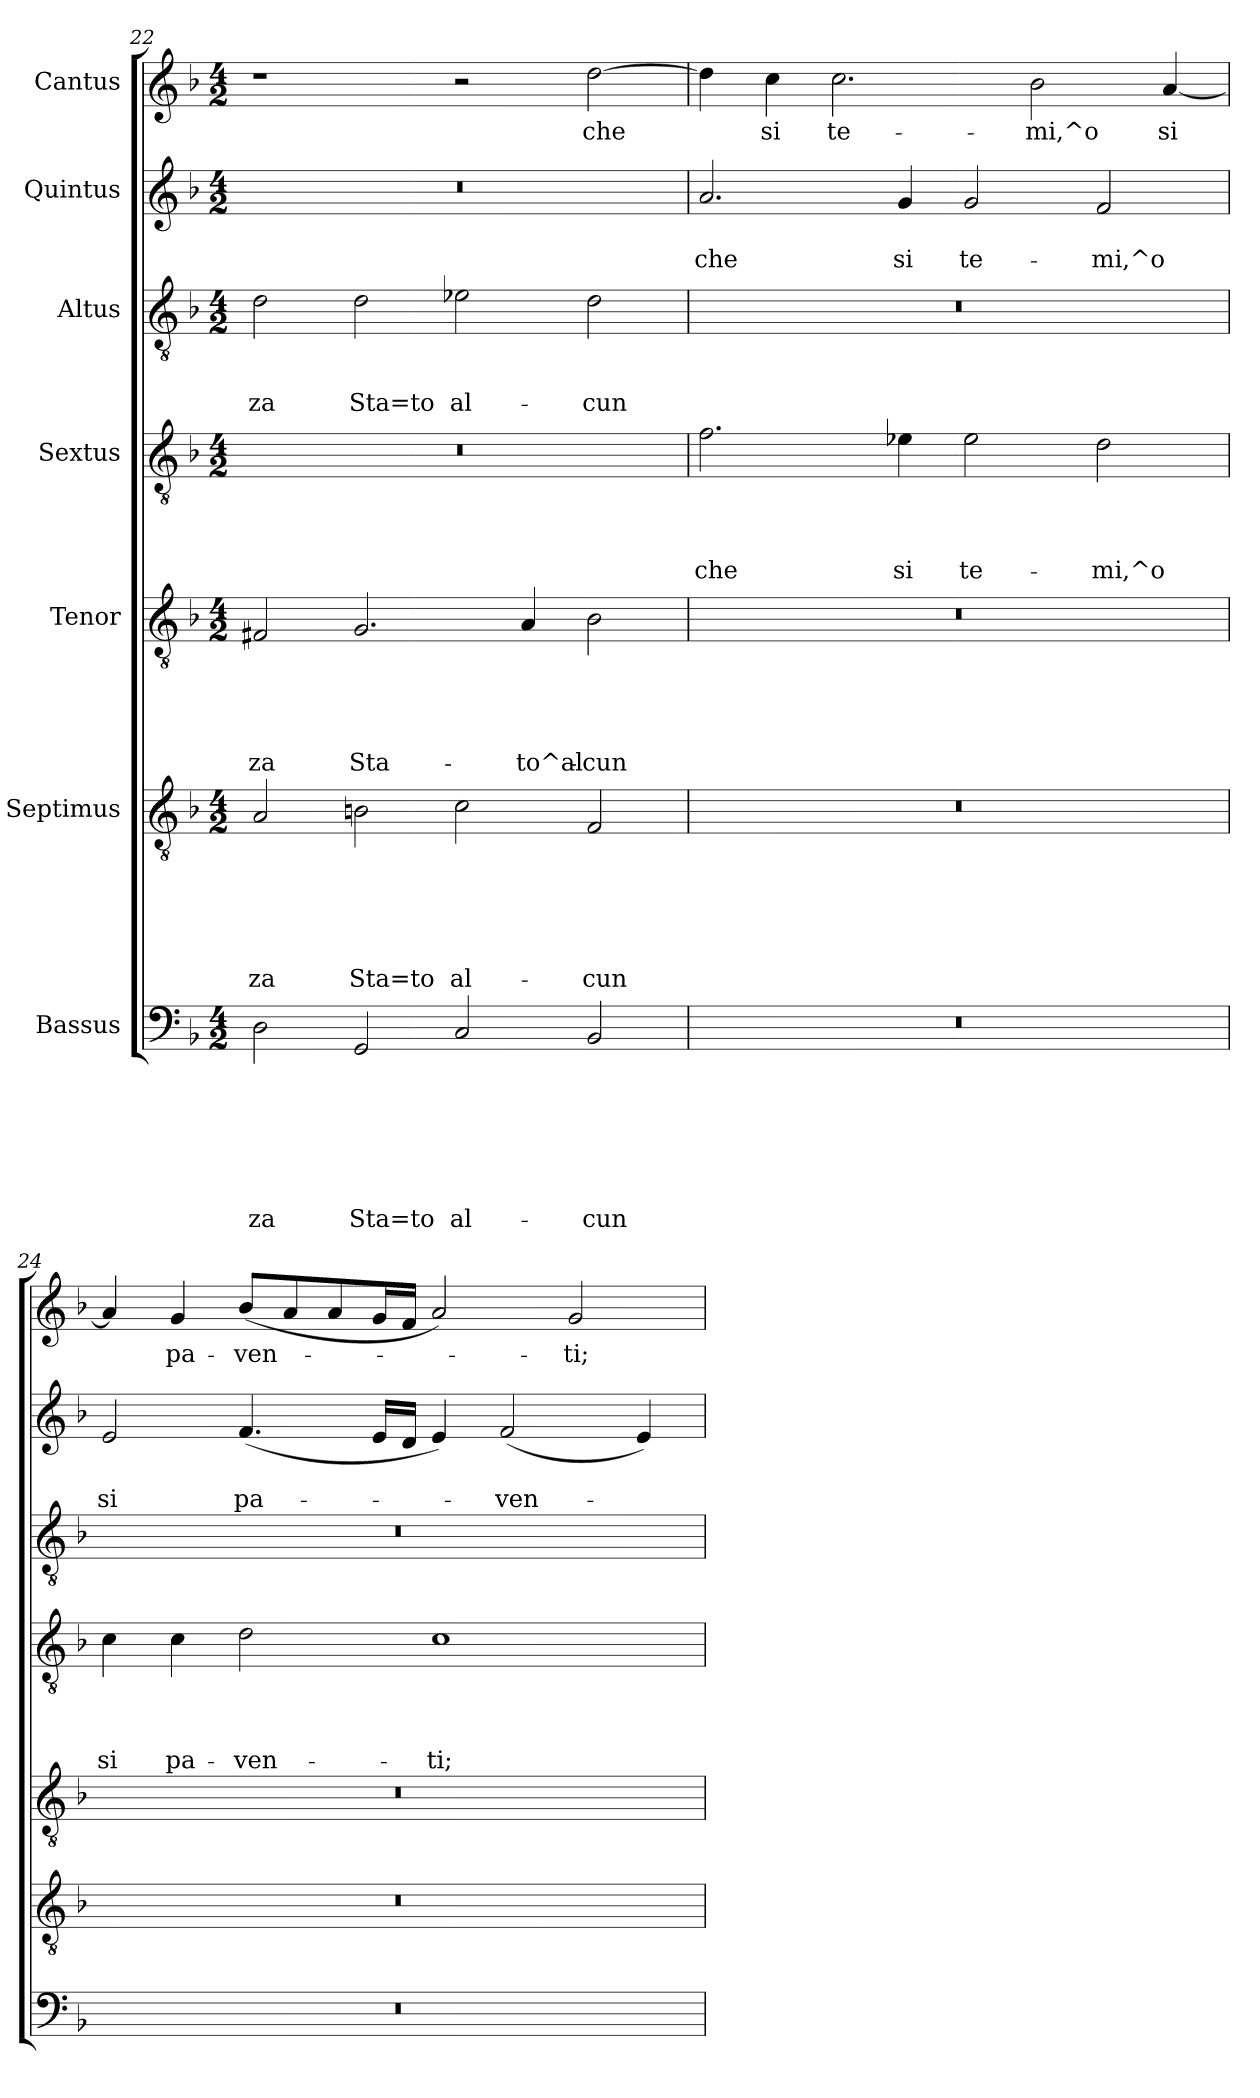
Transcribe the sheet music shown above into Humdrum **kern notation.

**kern	**text	**text	**text	**text	**text	**text	**text	**kern	**text	**text	**text	**text	**text	**text	**kern	**text	**text	**text	**text	**text	**kern	**text	**text	**text	**text	**kern	**text	**text	**text	**kern	**text	**text	**kern	**text
*part7	*part7	*part7	*part7	*part7	*part7	*part7	*part7	*part6	*part6	*part6	*part6	*part6	*part6	*part6	*part5	*part5	*part5	*part5	*part5	*part5	*part4	*part4	*part4	*part4	*part4	*part3	*part3	*part3	*part3	*part2	*part2	*part2	*part1	*part1
*staff7	*staff7	*staff7	*staff7	*staff7	*staff7	*staff7	*staff7	*staff6	*staff6	*staff6	*staff6	*staff6	*staff6	*staff6	*staff5	*staff5	*staff5	*staff5	*staff5	*staff5	*staff4	*staff4	*staff4	*staff4	*staff4	*staff3	*staff3	*staff3	*staff3	*staff2	*staff2	*staff2	*staff1	*staff1
*I"Bassus	*	*	*	*	*	*	*	*I"Septimus	*	*	*	*	*	*	*I"Tenor	*	*	*	*	*	*I"Sextus	*	*	*	*	*I"Altus	*	*	*	*I"Quintus	*	*	*I"Cantus	*
!!LO:PB:g=z
*clefF4	*	*	*	*	*	*	*	*clefGv2	*	*	*	*	*	*	*clefGv2	*	*	*	*	*	*clefGv2	*	*	*	*	*clefGv2	*	*	*	*clefG2	*	*	*clefG2	*
*k[b-]	*	*	*	*	*	*	*	*k[b-]	*	*	*	*	*	*	*k[b-]	*	*	*	*	*	*k[b-]	*	*	*	*	*k[b-]	*	*	*	*k[b-]	*	*	*k[b-]	*
*F:	*	*	*	*	*	*	*	*F:	*	*	*	*	*	*	*F:	*	*	*	*	*	*F:	*	*	*	*	*F:	*	*	*	*F:	*	*	*F:	*
*M4/2	*	*	*	*	*	*	*	*M4/2	*	*	*	*	*	*	*M4/2	*	*	*	*	*	*M4/2	*	*	*	*	*M4/2	*	*	*	*M4/2	*	*	*M4/2	*
=22	=22	=22	=22	=22	=22	=22	=22	=22	=22	=22	=22	=22	=22	=22	=22	=22	=22	=22	=22	=22	=22	=22	=22	=22	=22	=22	=22	=22	=22	=22	=22	=22	=22	=22
!	!	!	!	!	!	!	!LO:LY:b	!	!	!	!	!	!	!LO:LY:b	!	!	!	!	!	!LO:LY:b	!	!	!	!	!	!	!	!	!LO:LY:b	!	!	!	!	!
2D\	.	.	.	.	.	.	-za	2A/	.	.	.	.	.	-za	2F#X/	.	.	.	.	-za	0r	.	.	.	.	2d\	.	.	-za	0r	.	.	1r	.
!	!	!	!	!	!	!	!LO:LY:b	!	!	!	!	!	!	!LO:LY:b	!	!	!	!	!	!LO:LY:b	!	!	!	!	!	!	!	!	!LO:LY:b	!	!	!	!	!
2GG/	.	.	.	.	.	.	Sta=to	2Bn\	.	.	.	.	.	Sta=to	2.G/	.	.	.	.	Sta-	.	.	.	.	.	2d\	.	.	Sta=to	.	.	.	.	.
!	!	!	!	!	!	!	!LO:LY:b	!	!	!	!	!	!	!LO:LY:b	!	!	!	!	!	!	!	!	!	!	!	!	!	!	!LO:LY:b	!	!	!	!	!
2C/	.	.	.	.	.	.	al-	2c\	.	.	.	.	.	al-	.	.	.	.	.	.	.	.	.	.	.	2e-X\	.	.	al-	.	.	.	2r	.
!	!	!	!	!	!	!	!	!	!	!	!	!	!	!	!	!	!	!	!	!LO:LY:b	!	!	!	!	!	!	!	!	!	!	!	!	!	!
.	.	.	.	.	.	.	.	.	.	.	.	.	.	.	4A/	.	.	.	.	-to^al-	.	.	.	.	.	.	.	.	.	.	.	.	.	.
!	!	!	!	!	!	!	!LO:LY:b	!	!	!	!	!	!	!LO:LY:b	!	!	!	!	!	!LO:LY:b	!	!	!	!	!	!	!	!	!LO:LY:b	!	!	!	!	!LO:LY:b
2BB-/	.	.	.	.	.	.	-cun	2F/	.	.	.	.	.	-cun	2B-\	.	.	.	.	-cun	.	.	.	.	.	2d\	.	.	-cun	.	.	.	[>2dd\	che
=23	=23	=23	=23	=23	=23	=23	=23	=23	=23	=23	=23	=23	=23	=23	=23	=23	=23	=23	=23	=23	=23	=23	=23	=23	=23	=23	=23	=23	=23	=23	=23	=23	=23	=23
!	!	!	!	!	!	!	!	!	!	!	!	!	!	!	!	!	!	!	!	!	!	!	!	!	!LO:LY:b	!	!	!	!	!	!	!LO:LY:b	!	!
0r	.	.	.	.	.	.	.	0r	.	.	.	.	.	.	0r	.	.	.	.	.	2.f\	.	.	.	che	0r	.	.	.	2.a/	.	che	4dd\]	.
!	!	!	!	!	!	!	!	!	!	!	!	!	!	!	!	!	!	!	!	!	!	!	!	!	!	!	!	!	!	!	!	!	!	!LO:LY:b
.	.	.	.	.	.	.	.	.	.	.	.	.	.	.	.	.	.	.	.	.	.	.	.	.	.	.	.	.	.	.	.	.	4cc\	si
!	!	!	!	!	!	!	!	!	!	!	!	!	!	!	!	!	!	!	!	!	!	!	!	!	!	!	!	!	!	!	!	!	!	!LO:LY:b
.	.	.	.	.	.	.	.	.	.	.	.	.	.	.	.	.	.	.	.	.	.	.	.	.	.	.	.	.	.	.	.	.	2.cc\	te-
!	!	!	!	!	!	!	!	!	!	!	!	!	!	!	!	!	!	!	!	!	!	!	!	!	!LO:LY:b	!	!	!	!	!	!	!LO:LY:b	!	!
.	.	.	.	.	.	.	.	.	.	.	.	.	.	.	.	.	.	.	.	.	4e-X\	.	.	.	si	.	.	.	.	4g/	.	si	.	.
!	!	!	!	!	!	!	!	!	!	!	!	!	!	!	!	!	!	!	!	!	!	!	!	!	!LO:LY:b	!	!	!	!	!	!	!LO:LY:b	!	!
.	.	.	.	.	.	.	.	.	.	.	.	.	.	.	.	.	.	.	.	.	2e-\	.	.	.	te-	.	.	.	.	2g/	.	te-	.	.
!	!	!	!	!	!	!	!	!	!	!	!	!	!	!	!	!	!	!	!	!	!	!	!	!	!	!	!	!	!	!	!	!	!	!LO:LY:b
.	.	.	.	.	.	.	.	.	.	.	.	.	.	.	.	.	.	.	.	.	.	.	.	.	.	.	.	.	.	.	.	.	2b-\	-mi,^o
!	!	!	!	!	!	!	!	!	!	!	!	!	!	!	!	!	!	!	!	!	!	!	!	!	!LO:LY:b	!	!	!	!	!	!	!LO:LY:b	!	!
.	.	.	.	.	.	.	.	.	.	.	.	.	.	.	.	.	.	.	.	.	2d\	.	.	.	-mi,^o	.	.	.	.	2f/	.	-mi,^o	.	.
!	!	!	!	!	!	!	!	!	!	!	!	!	!	!	!	!	!	!	!	!	!	!	!	!	!	!	!	!	!	!	!	!	!	!LO:LY:b
.	.	.	.	.	.	.	.	.	.	.	.	.	.	.	.	.	.	.	.	.	.	.	.	.	.	.	.	.	.	.	.	.	[<4a/	si
=24	=24	=24	=24	=24	=24	=24	=24	=24	=24	=24	=24	=24	=24	=24	=24	=24	=24	=24	=24	=24	=24	=24	=24	=24	=24	=24	=24	=24	=24	=24	=24	=24	=24	=24
!	!	!	!	!	!	!	!	!	!	!	!	!	!	!	!	!	!	!	!	!	!	!	!	!	!LO:LY:b	!	!	!	!	!	!	!LO:LY:b	!	!
0r	.	.	.	.	.	.	.	0r	.	.	.	.	.	.	0r	.	.	.	.	.	4c\	.	.	.	si	0r	.	.	.	2e/	.	si	4a/]	.
!	!	!	!	!	!	!	!	!	!	!	!	!	!	!	!	!	!	!	!	!	!	!	!	!	!LO:LY:b	!	!	!	!	!	!	!	!	!LO:LY:b
.	.	.	.	.	.	.	.	.	.	.	.	.	.	.	.	.	.	.	.	.	4c\	.	.	.	pa-	.	.	.	.	.	.	.	4g/	pa-
!	!	!	!	!	!	!	!	!	!	!	!	!	!	!	!	!	!	!	!	!	!	!	!	!	!LO:LY:b	!	!	!	!	!	!	!LO:LY:b	!	!LO:LY:b
.	.	.	.	.	.	.	.	.	.	.	.	.	.	.	.	.	.	.	.	.	2d\	.	.	.	-ven-	.	.	.	.	(<4.f/	.	pa-	(<8b-/L	-ven-
.	.	.	.	.	.	.	.	.	.	.	.	.	.	.	.	.	.	.	.	.	.	.	.	.	.	.	.	.	.	.	.	.	8a/	.
.	.	.	.	.	.	.	.	.	.	.	.	.	.	.	.	.	.	.	.	.	.	.	.	.	.	.	.	.	.	.	.	.	8a/	.
.	.	.	.	.	.	.	.	.	.	.	.	.	.	.	.	.	.	.	.	.	.	.	.	.	.	.	.	.	.	16e/LL	.	.	16g/L	.
.	.	.	.	.	.	.	.	.	.	.	.	.	.	.	.	.	.	.	.	.	.	.	.	.	.	.	.	.	.	16d/JJ	.	.	16f/JJ	.
!	!	!	!	!	!	!	!	!	!	!	!	!	!	!	!	!	!	!	!	!	!	!	!	!	!LO:LY:b	!	!	!	!	!	!	!	!	!
.	.	.	.	.	.	.	.	.	.	.	.	.	.	.	.	.	.	.	.	.	1c	.	.	.	-ti;	.	.	.	.	4e/)	.	.	2a/)	.
!	!	!	!	!	!	!	!	!	!	!	!	!	!	!	!	!	!	!	!	!	!	!	!	!	!	!	!	!	!	!	!	!LO:LY:b	!	!
.	.	.	.	.	.	.	.	.	.	.	.	.	.	.	.	.	.	.	.	.	.	.	.	.	.	.	.	.	.	(<2f/	.	-ven-	.	.
!	!	!	!	!	!	!	!	!	!	!	!	!	!	!	!	!	!	!	!	!	!	!	!	!	!	!	!	!	!	!	!	!	!	!LO:LY:b
.	.	.	.	.	.	.	.	.	.	.	.	.	.	.	.	.	.	.	.	.	.	.	.	.	.	.	.	.	.	.	.	.	2g/	-ti;
.	.	.	.	.	.	.	.	.	.	.	.	.	.	.	.	.	.	.	.	.	.	.	.	.	.	.	.	.	.	4e/)	.	.	.	.
=	=	=	=	=	=	=	=	=	=	=	=	=	=	=	=	=	=	=	=	=	=	=	=	=	=	=	=	=	=	=	=	=	=	=
*-	*-	*-	*-	*-	*-	*-	*-	*-	*-	*-	*-	*-	*-	*-	*-	*-	*-	*-	*-	*-	*-	*-	*-	*-	*-	*-	*-	*-	*-	*-	*-	*-	*-	*-
